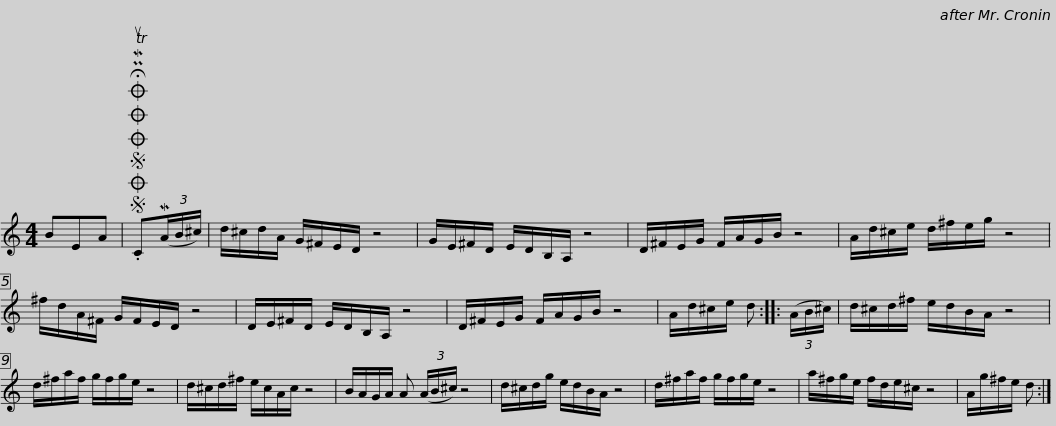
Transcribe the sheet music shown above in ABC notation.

X:1
L:1/8
M:4/4
I:linebreak $
K:C
V:1 treble
V:1
 BEA |SOSOOO .!fermata!PMTuC(3(MA/B/^c/) | d/^c/d/A/ G/^F/E/D/ z4 | G/E/^F/D/ E/D/B,/A,/ z4 | D/^F/E/G/ F/A/G/B/ z4 | %5
 A/d/^c/e/ d/^f/e/g/ z4 |$ ^f/d/A/^F/ G/F/E/D/ z4 | D/E/^F/D/ E/D/B,/A,/ z4 | D/^F/E/G/ F/A/G/B/ z4 | A/d/^c/e/ d :: %10
 (3(A/B/^c/) | d/^c/d/^f/ e/d/B/A/ z4 |$ d/^f/a/f/ g/f/g/e/ z4 | d/^c/d/^f/ e/c/A/c/ z4 | B/A/G/A/ A (3(A/B/^c/) z4 | %15
 d/^c/d/g/ e/d/B/A/ z4 | d/^f/a/f/ g/f/g/e/ z4 |$ a/^f/g/e/ f/d/e/^c/ z4 | A/g/^f/e/ d :| %19
